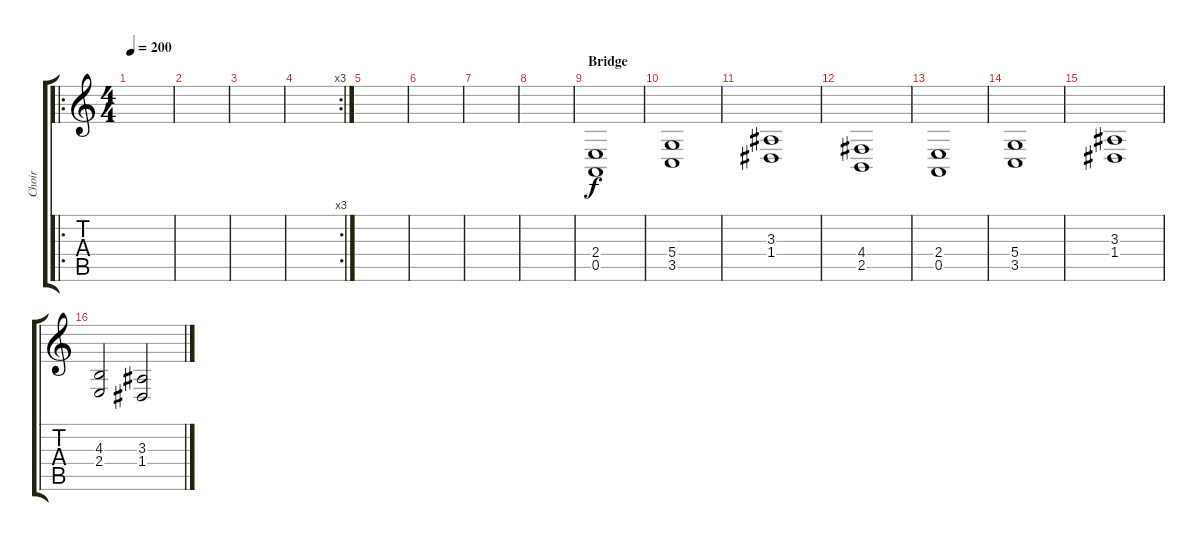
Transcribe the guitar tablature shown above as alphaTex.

\track ("Choir" "Choir") {instrument choiraahs}
\staff {score tabs}
\tuning (E4 B3 G3 D3 A2 D2) {hide}
\ro
\ts (4 4)
\tempo 200
\clef g2
\ks c
|
|
|
\rc 3
|
|
|
|
|
\section ("" "Bridge")
(2.4 0.5).1 |
(5.4 3.5).1 |
(3.3 1.4).1 |
(4.4 2.5).1 |
(2.4 0.5).1 |
(5.4 3.5).1 |
(3.3 1.4).1 |
(4.3 2.4).2 (3.3 1.4).2
